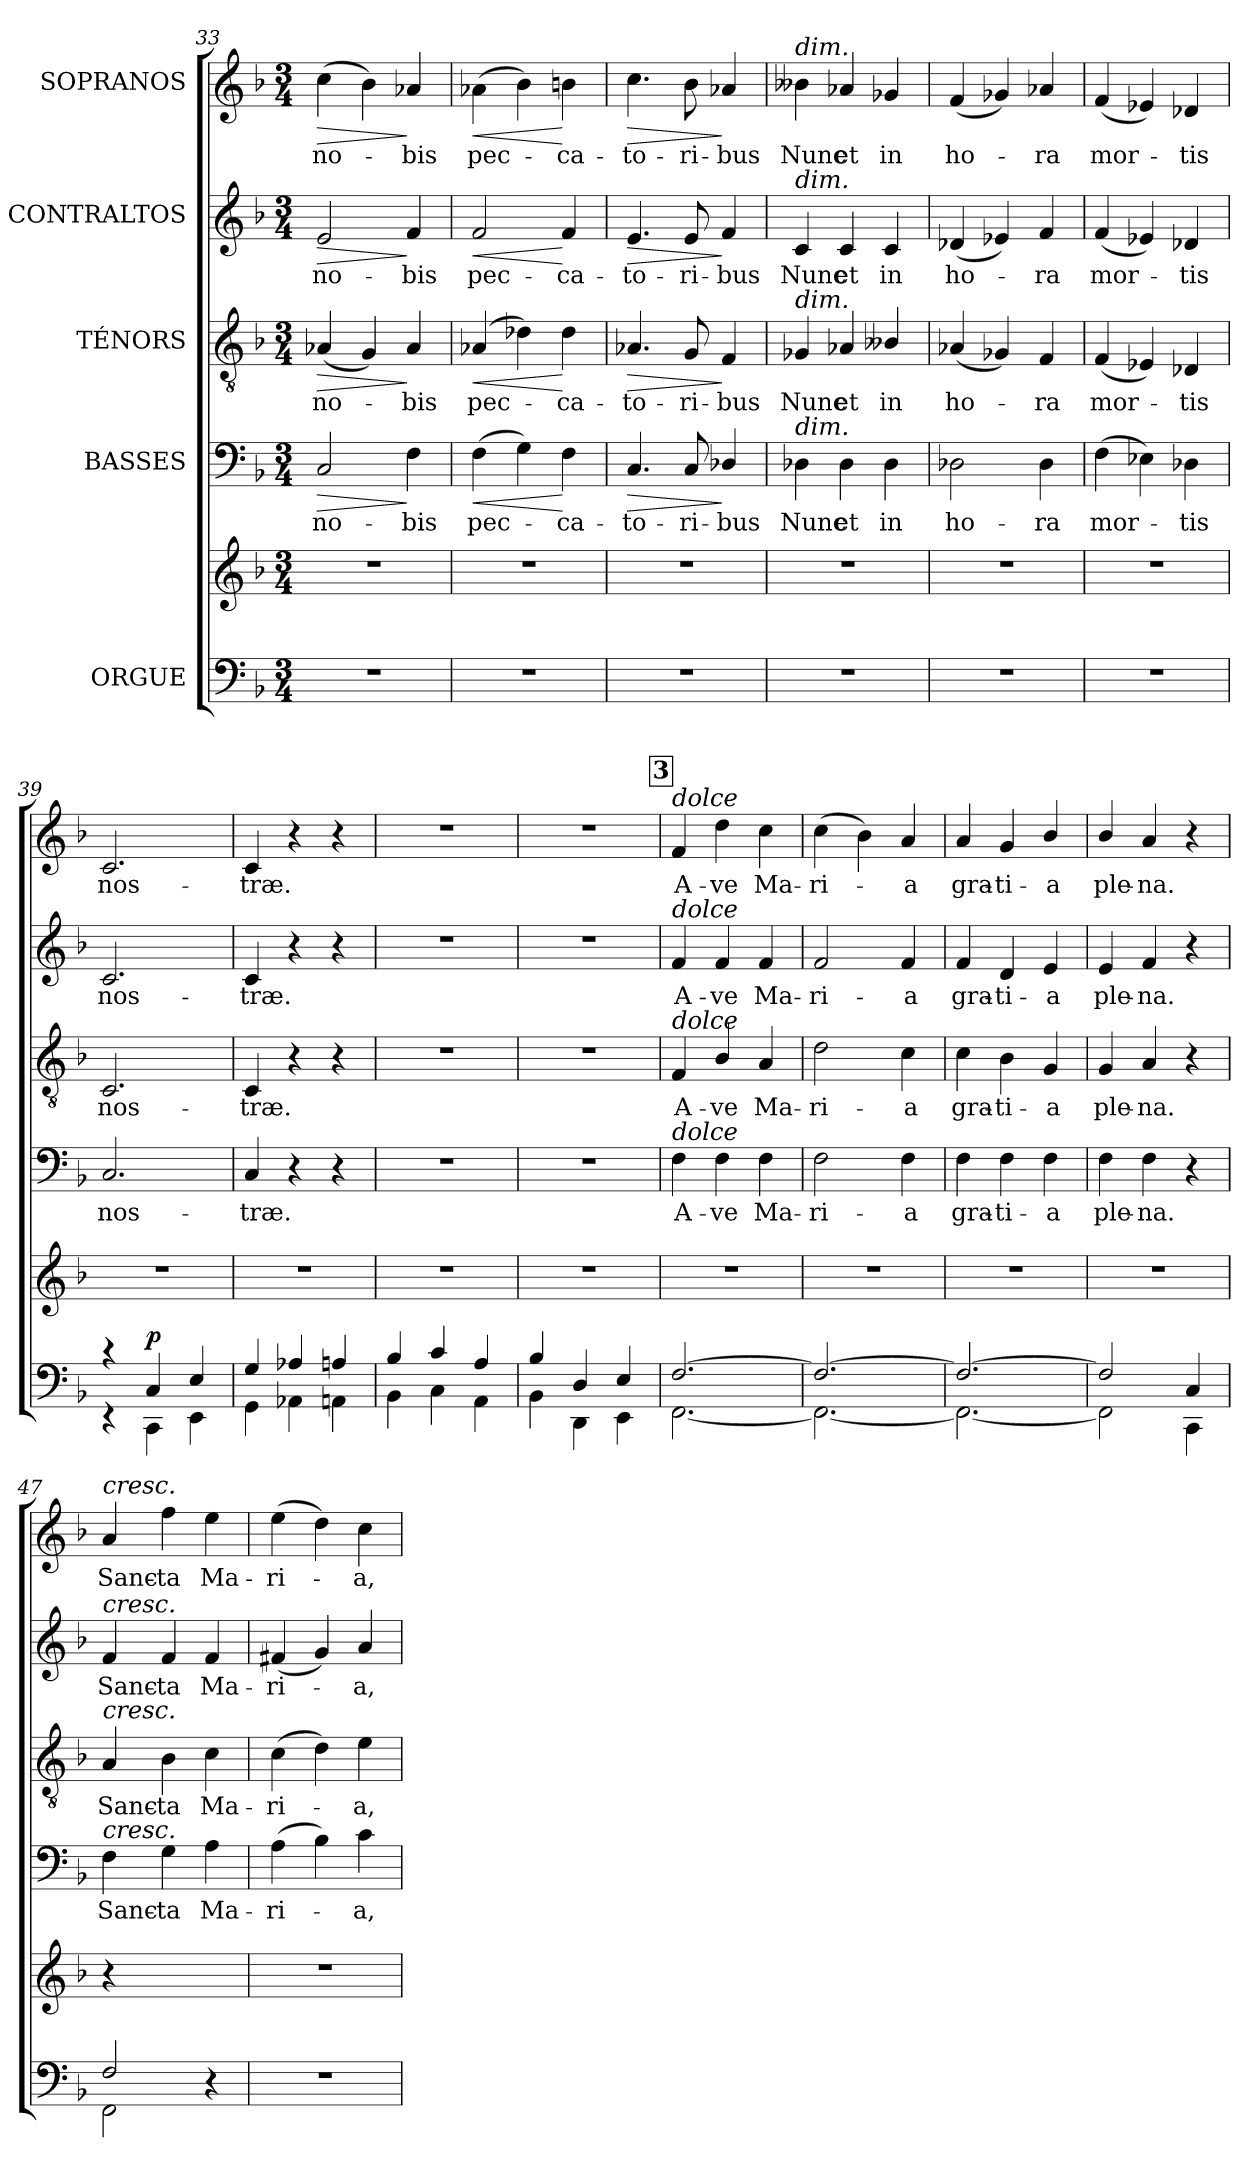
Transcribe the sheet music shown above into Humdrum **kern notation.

**kern	**kern	**dynam	**kern	**text	**dynam	**kern	**text	**dynam	**kern	**text	**dynam	**kern	**text	**dynam
*part5	*part5	*part5	*part4	*part4	*part4	*part3	*part3	*part3	*part2	*part2	*part2	*part1	*part1	*part1
*staff6	*staff5	*staff5/6	*staff4	*staff4	*staff4	*staff3	*staff3	*staff3	*staff2	*staff2	*staff2	*staff1	*staff1	*staff1
*I"ORGUE	*	*	*I"BASSES	*	*	*I"TÉNORS	*	*	*I"CONTRALTOS	*	*	*I"SOPRANOS	*	*
*clefF4	*clefG2	*	*clefF4	*	*	*clefGv2	*	*	*clefG2	*	*	*clefG2	*	*
*k[b-]	*k[b-]	*	*k[b-]	*	*	*k[b-]	*	*	*k[b-]	*	*	*k[b-]	*	*
*F:	*F:	*	*F:	*	*	*F:	*	*	*F:	*	*	*F:	*	*
*M3/4	*M3/4	*	*M3/4	*	*	*M3/4	*	*	*M3/4	*	*	*M3/4	*	*
=33	=33	=33	=33	=33	=33	=33	=33	=33	=33	=33	=33	=33	=33	=33
!	!	!	!	!	!LO:HP:b	!	!	!LO:HP:b	!	!	!LO:HP:b	!	!	!LO:HP:b
2.r	2.r	.	2C/	no-	>	(4A-X/	no-	>	2e/	no-	>	(4cc\	no-	>
.	.	.	.	.	.	4G/)	.	.	.	.	.	4b-\)	.	.
.	.	.	4F\	-bis	]	4A-/	-bis	]	4f/	-bis	]	4a-X/	-bis	]
=34	=34	=34	=34	=34	=34	=34	=34	=34	=34	=34	=34	=34	=34	=34
!	!	!	!	!	!LO:HP:b	!	!	!LO:HP:b	!	!	!LO:HP:b	!	!	!LO:HP:b
2.r	2.r	.	(4F\	pec-	<	(4A-X/	pec-	<	2f/	pec-	<	(4a-X\	pec-	<
.	.	.	4G\)	.	.	4d-X\)	.	.	.	.	.	4b-\)	.	.
.	.	.	4F\	-ca-	[	4d-\	-ca-	[	4f/	-ca-	[	4bn\	-ca-	[
=35	=35	=35	=35	=35	=35	=35	=35	=35	=35	=35	=35	=35	=35	=35
!	!	!	!	!	!LO:HP:b	!	!	!LO:HP:b	!	!	!LO:HP:b	!	!	!LO:HP:b
2.r	2.r	.	4.C/	-to-	>	4.A-X/	-to-	>	4.e/	-to-	>	4.cc\	-to-	>
.	.	.	8C/	-ri-	.	8G/	-ri-	.	8e/	-ri-	.	8b-\	-ri-	.
.	.	.	4D-X/	-bus	]	4F/	-bus	]	4f/	-bus	]	4a-X/	-bus	]
=36	=36	=36	=36	=36	=36	=36	=36	=36	=36	=36	=36	=36	=36	=36
!	!	!	!	!	!	!	!	!	!	!	!	!LO:TX:a:i:t=dim.	!	!
!	!	!	!	!	!	!	!	!	!LO:TX:a:i:t=dim.	!	!	!	!	!
!	!	!	!	!	!	!LO:TX:a:i:t=dim.	!	!	!	!	!	!	!	!
!	!	!	!LO:TX:a:i:t=dim.	!	!	!	!	!	!	!	!	!	!	!
2.r	2.r	.	4D-X\	Nunc	.	4G-X/	Nunc	.	4c/	Nunc	.	4b--X\	Nunc	.
.	.	.	4D-\	et	.	4A-X/	et	.	4c/	et	.	4a-X/	et	.
.	.	.	4D-\	in	.	4B--X/	in	.	4c/	in	.	4g-X/	in	.
!!LO:LB:g=z
=37	=37	=37	=37	=37	=37	=37	=37	=37	=37	=37	=37	=37	=37	=37
2.r	2.r	.	2D-X\	ho-	.	(4A-X/	ho-	.	(4d-X/	ho-	.	(4f/	ho-	.
.	.	.	.	.	.	4G-X/)	.	.	4e-X/)	.	.	4g-X/)	.	.
.	.	.	4D-\	-ra	.	4F/	-ra	.	4f/	-ra	.	4a-X/	-ra	.
=38	=38	=38	=38	=38	=38	=38	=38	=38	=38	=38	=38	=38	=38	=38
2.r	2.r	.	(4F\	mor-	.	(4F/	mor-	.	(4f/	mor-	.	(4f/	mor-	.
.	.	.	4E-X\)	.	.	4E-X/)	.	.	4e-X/)	.	.	4e-X/)	.	.
.	.	.	4D-X\	-tis	.	4D-X/	-tis	.	4d-X/	-tis	.	4d-X/	-tis	.
=39	=39	=39	=39	=39	=39	=39	=39	=39	=39	=39	=39	=39	=39	=39
*^	*	*	*	*	*	*	*	*	*	*	*	*	*	*
4rc	4rEE	2.r	.	2.C/	nos-	.	2.C/	nos-	.	2.c/	nos-	.	2.c/	nos-	.
!	!	!	!LO:DY:a=2	!	!	!	!	!	!	!	!	!	!	!	!
4C/	4CC\	.	p	.	.	.	.	.	.	.	.	.	.	.	.
4E/	4EE\	.	.	.	.	.	.	.	.	.	.	.	.	.	.
=40	=40	=40	=40	=40	=40	=40	=40	=40	=40	=40	=40	=40	=40	=40	=40
4G/	4GG\	2.r	.	4C/	-træ.	.	4C/	-træ.	.	4c/	-træ.	.	4c/	-træ.	.
4A-X/	4AA-X\	.	.	4r	.	.	4r	.	.	4r	.	.	4r	.	.
4An/	4AAn\	.	.	4r	.	.	4r	.	.	4r	.	.	4r	.	.
=41	=41	=41	=41	=41	=41	=41	=41	=41	=41	=41	=41	=41	=41	=41	=41
4B-/	4BB-\	2.r	.	2.r	.	.	2.r	.	.	2.r	.	.	2.r	.	.
4c/	4C\	.	.	.	.	.	.	.	.	.	.	.	.	.	.
4A/	4AA\	.	.	.	.	.	.	.	.	.	.	.	.	.	.
=42	=42	=42	=42	=42	=42	=42	=42	=42	=42	=42	=42	=42	=42	=42	=42
4B-/	4BB-\	2.r	.	2.r	.	.	2.r	.	.	2.r	.	.	2.r	.	.
4D/	4DD\	.	.	.	.	.	.	.	.	.	.	.	.	.	.
4E/	4EE\	.	.	.	.	.	.	.	.	.	.	.	.	.	.
!!LO:PB:g=z
!!LO:REH:place=s1:b:B:fs=9.5:t=3
=43	=43	=43	=43	=43	=43	=43	=43	=43	=43	=43	=43	=43	=43	=43	=43
!	!	!	!	!	!	!	!	!	!	!	!	!	!LO:TX:a:i:t=dolce	!	!
!	!	!	!	!	!	!	!	!	!	!LO:TX:a:i:t=dolce	!	!	!	!	!
!	!	!	!	!	!	!	!LO:TX:a:i:t=dolce	!	!	!	!	!	!	!	!
!	!	!	!	!LO:TX:a:i:t=dolce	!	!	!	!	!	!	!	!	!	!	!
[>2.F/	[<2.FF\	2.r	.	4F\	A-	.	4F/	A-	.	4f/	A-	.	4f/	A-	.
.	.	.	.	4F\	-ve	.	4B-/	-ve	.	4f/	-ve	.	4dd\	-ve	.
.	.	.	.	4F\	Ma-	.	4A/	Ma-	.	4f/	Ma-	.	4cc\	Ma-	.
=44	=44	=44	=44	=44	=44	=44	=44	=44	=44	=44	=44	=44	=44	=44	=44
2.F/_	2.FF\_	2.r	.	2F\	-ri-	.	2d\	-ri-	.	2f/	-ri-	.	(4cc\	-ri-	.
.	.	.	.	.	.	.	.	.	.	.	.	.	4b-\)	.	.
.	.	.	.	4F\	-a	.	4c\	-a	.	4f/	-a	.	4a/	-a	.
=45	=45	=45	=45	=45	=45	=45	=45	=45	=45	=45	=45	=45	=45	=45	=45
2.F/_	2.FF\_	2.r	.	4F\	gra-	.	4c\	gra-	.	4f/	gra-	.	4a/	gra-	.
.	.	.	.	4F\	-ti-	.	4B-\	-ti-	.	4d/	-ti-	.	4g/	-ti-	.
.	.	.	.	4F\	-a	.	4G/	-a	.	4e/	-a	.	4b-/	-a	.
=46	=46	=46	=46	=46	=46	=46	=46	=46	=46	=46	=46	=46	=46	=46	=46
2F/]	2FF\]	2.r	.	4F\	ple-	.	4G/	ple-	.	4e/	ple-	.	4b-/	ple-	.
.	.	.	.	4F\	-na.	.	4A/	-na.	.	4f/	-na.	.	4a/	-na.	.
4C/	4CC\	.	.	4r	.	.	4r	.	.	4r	.	.	4r	.	.
=47	=47	=47	=47	=47	=47	=47	=47	=47	=47	=47	=47	=47	=47	=47	=47
!	!	!	!	!	!	!	!	!	!	!	!	!	!LO:TX:a:i:t=cresc.	!	!
!	!	!	!	!	!	!	!	!	!	!LO:TX:a:i:t=cresc.	!	!	!	!	!
!	!	!	!	!	!	!	!LO:TX:a:i:t=cresc.	!	!	!	!	!	!	!	!
!	!	!	!	!LO:TX:a:i:t=cresc.	!	!	!	!	!	!	!	!	!	!	!
2F/	2FF\	4r	.	4F\	Sanc-	.	4A/	Sanc-	.	4f/	Sanc-	.	4a/	Sanc-	.
.	.	2ryy	.	4G\	-ta	.	4B-\	-ta	.	4f/	-ta	.	4ff\	-ta	.
4r	4ryy	.	.	4A\	Ma-	.	4c\	Ma-	.	4f/	Ma-	.	4ee\	Ma-	.
*v	*v	*	*	*	*	*	*	*	*	*	*	*	*	*	*
=48	=48	=48	=48	=48	=48	=48	=48	=48	=48	=48	=48	=48	=48	=48
2.r	2.r	.	(4A\	-ri-	.	(4c\	-ri-	.	(4f#X/	-ri-	.	(4ee\	-ri-	.
.	.	.	4B-\)	.	.	4d\)	.	.	4g/)	.	.	4dd\)	.	.
.	.	.	4c\	-a,	.	4e\	-a,	.	4a/	-a,	.	4cc\	-a,	.
=	=	=	=	=	=	=	=	=	=	=	=	=	=	=
*-	*-	*-	*-	*-	*-	*-	*-	*-	*-	*-	*-	*-	*-	*-
